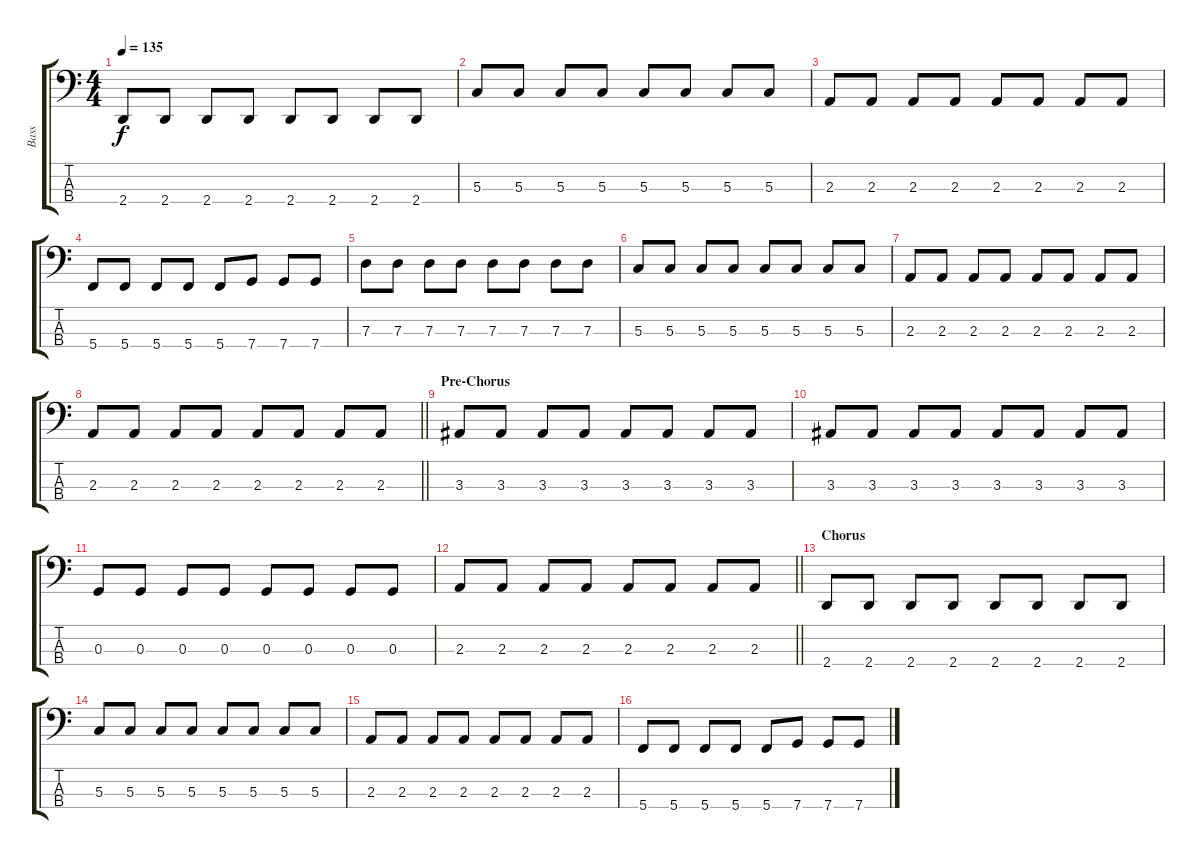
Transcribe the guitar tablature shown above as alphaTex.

\track ("Bass" "Bass") {instrument electricbassfinger}
\staff {score tabs}
\tuning (F2 C2 G1 C1) {hide}
\ts (4 4)
\tempo 135
\clef f4
\ks c
2.4.8{dy f} 2.4.8 2.4.8 2.4.8 2.4.8 2.4.8 2.4.8 2.4.8 |
5.3.8 5.3.8 5.3.8 5.3.8 5.3.8 5.3.8 5.3.8 5.3.8 |
2.3.8 2.3.8 2.3.8 2.3.8 2.3.8 2.3.8 2.3.8 2.3.8 |
5.4.8 5.4.8 5.4.8 5.4.8 5.4.8 7.4.8 7.4.8 7.4.8 |
7.3.8 7.3.8 7.3.8 7.3.8 7.3.8 7.3.8 7.3.8 7.3.8 |
5.3.8 5.3.8 5.3.8 5.3.8 5.3.8 5.3.8 5.3.8 5.3.8 |
2.3.8 2.3.8 2.3.8 2.3.8 2.3.8 2.3.8 2.3.8 2.3.8 |
\barLineRight lightlight
2.3.8 2.3.8 2.3.8 2.3.8 2.3.8 2.3.8 2.3.8 2.3.8 |
\section ("" "Pre-Chorus")
3.3.8 3.3.8 3.3.8 3.3.8 3.3.8 3.3.8 3.3.8 3.3.8 |
3.3.8 3.3.8 3.3.8 3.3.8 3.3.8 3.3.8 3.3.8 3.3.8 |
0.3.8 0.3.8 0.3.8 0.3.8 0.3.8 0.3.8 0.3.8 0.3.8 |
\barLineRight lightlight
2.3.8 2.3.8 2.3.8 2.3.8 2.3.8 2.3.8 2.3.8 2.3.8 |
\section ("" "Chorus")
2.4.8 2.4.8 2.4.8 2.4.8 2.4.8 2.4.8 2.4.8 2.4.8 |
5.3.8 5.3.8 5.3.8 5.3.8 5.3.8 5.3.8 5.3.8 5.3.8 |
2.3.8 2.3.8 2.3.8 2.3.8 2.3.8 2.3.8 2.3.8 2.3.8 |
5.4.8 5.4.8 5.4.8 5.4.8 5.4.8 7.4.8 7.4.8 7.4.8
